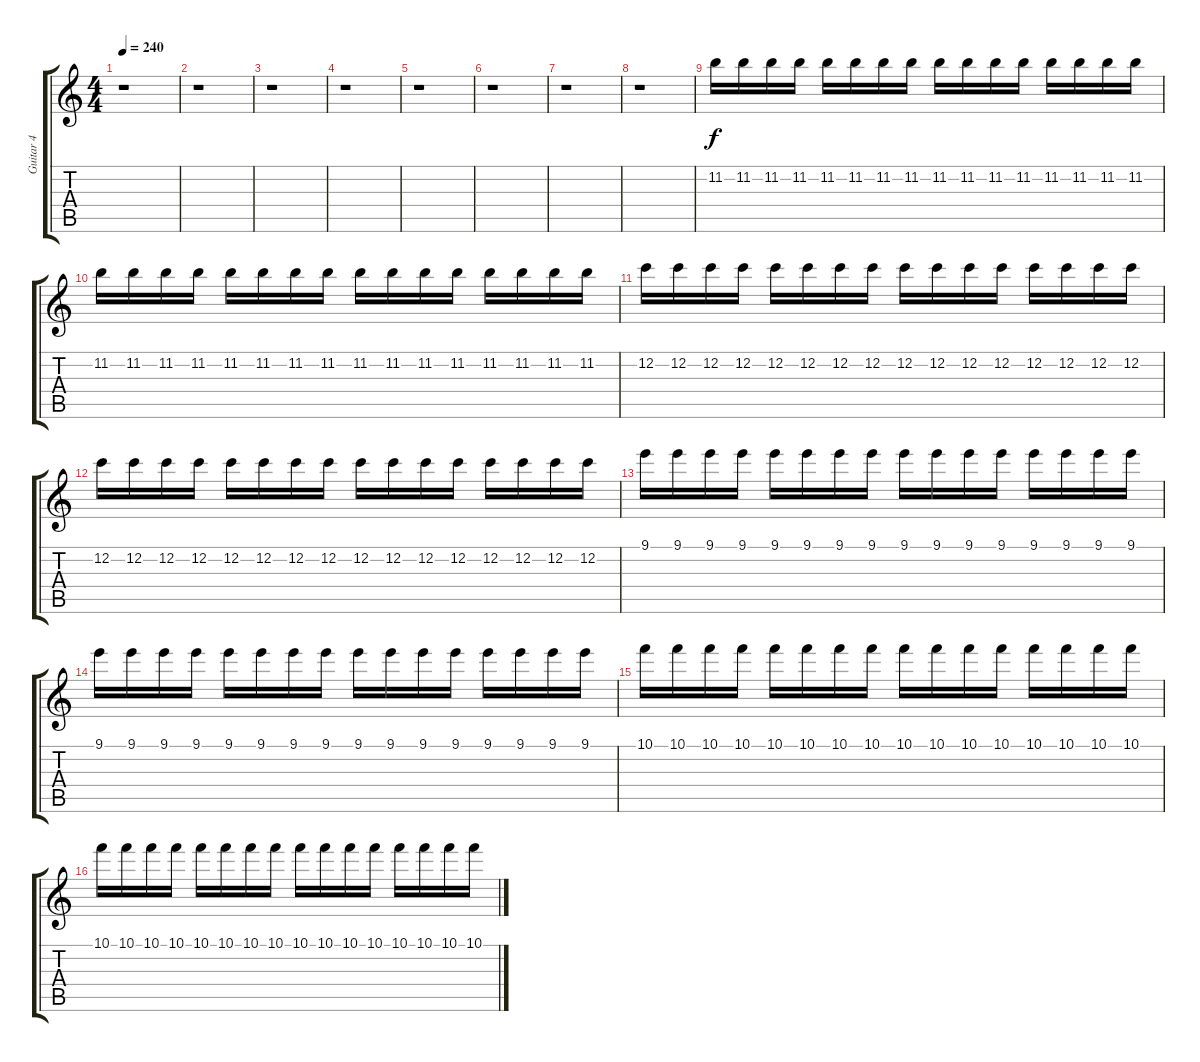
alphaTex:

\track ("Guitar 4" "Guitar 4") {instrument distortionguitar}
\staff {score tabs}
\tuning (G4 C4 G3 C3 G2 C2) {hide}
\ts (4 4)
\tempo 240
\clef g2
\ks c
r.1{dy f} |
r.1 |
r.1 |
r.1 |
r.1 |
r.1 |
r.1 |
r.1 |
11.2.16 11.2.16 11.2.16 11.2.16 11.2.16 11.2.16 11.2.16 11.2.16 11.2.16 11.2.16 11.2.16 11.2.16 11.2.16 11.2.16 11.2.16 11.2.16 |
11.2.16 11.2.16 11.2.16 11.2.16 11.2.16 11.2.16 11.2.16 11.2.16 11.2.16 11.2.16 11.2.16 11.2.16 11.2.16 11.2.16 11.2.16 11.2.16 |
12.2.16 12.2.16 12.2.16 12.2.16 12.2.16 12.2.16 12.2.16 12.2.16 12.2.16 12.2.16 12.2.16 12.2.16 12.2.16 12.2.16 12.2.16 12.2.16 |
12.2.16 12.2.16 12.2.16 12.2.16 12.2.16 12.2.16 12.2.16 12.2.16 12.2.16 12.2.16 12.2.16 12.2.16 12.2.16 12.2.16 12.2.16 12.2.16 |
9.1.16 9.1.16 9.1.16 9.1.16 9.1.16 9.1.16 9.1.16 9.1.16 9.1.16 9.1.16 9.1.16 9.1.16 9.1.16 9.1.16 9.1.16 9.1.16 |
9.1.16 9.1.16 9.1.16 9.1.16 9.1.16 9.1.16 9.1.16 9.1.16 9.1.16 9.1.16 9.1.16 9.1.16 9.1.16 9.1.16 9.1.16 9.1.16 |
10.1.16 10.1.16 10.1.16 10.1.16 10.1.16 10.1.16 10.1.16 10.1.16 10.1.16 10.1.16 10.1.16 10.1.16 10.1.16 10.1.16 10.1.16 10.1.16 |
10.1.16 10.1.16 10.1.16 10.1.16 10.1.16 10.1.16 10.1.16 10.1.16 10.1.16 10.1.16 10.1.16 10.1.16 10.1.16 10.1.16 10.1.16 10.1.16
